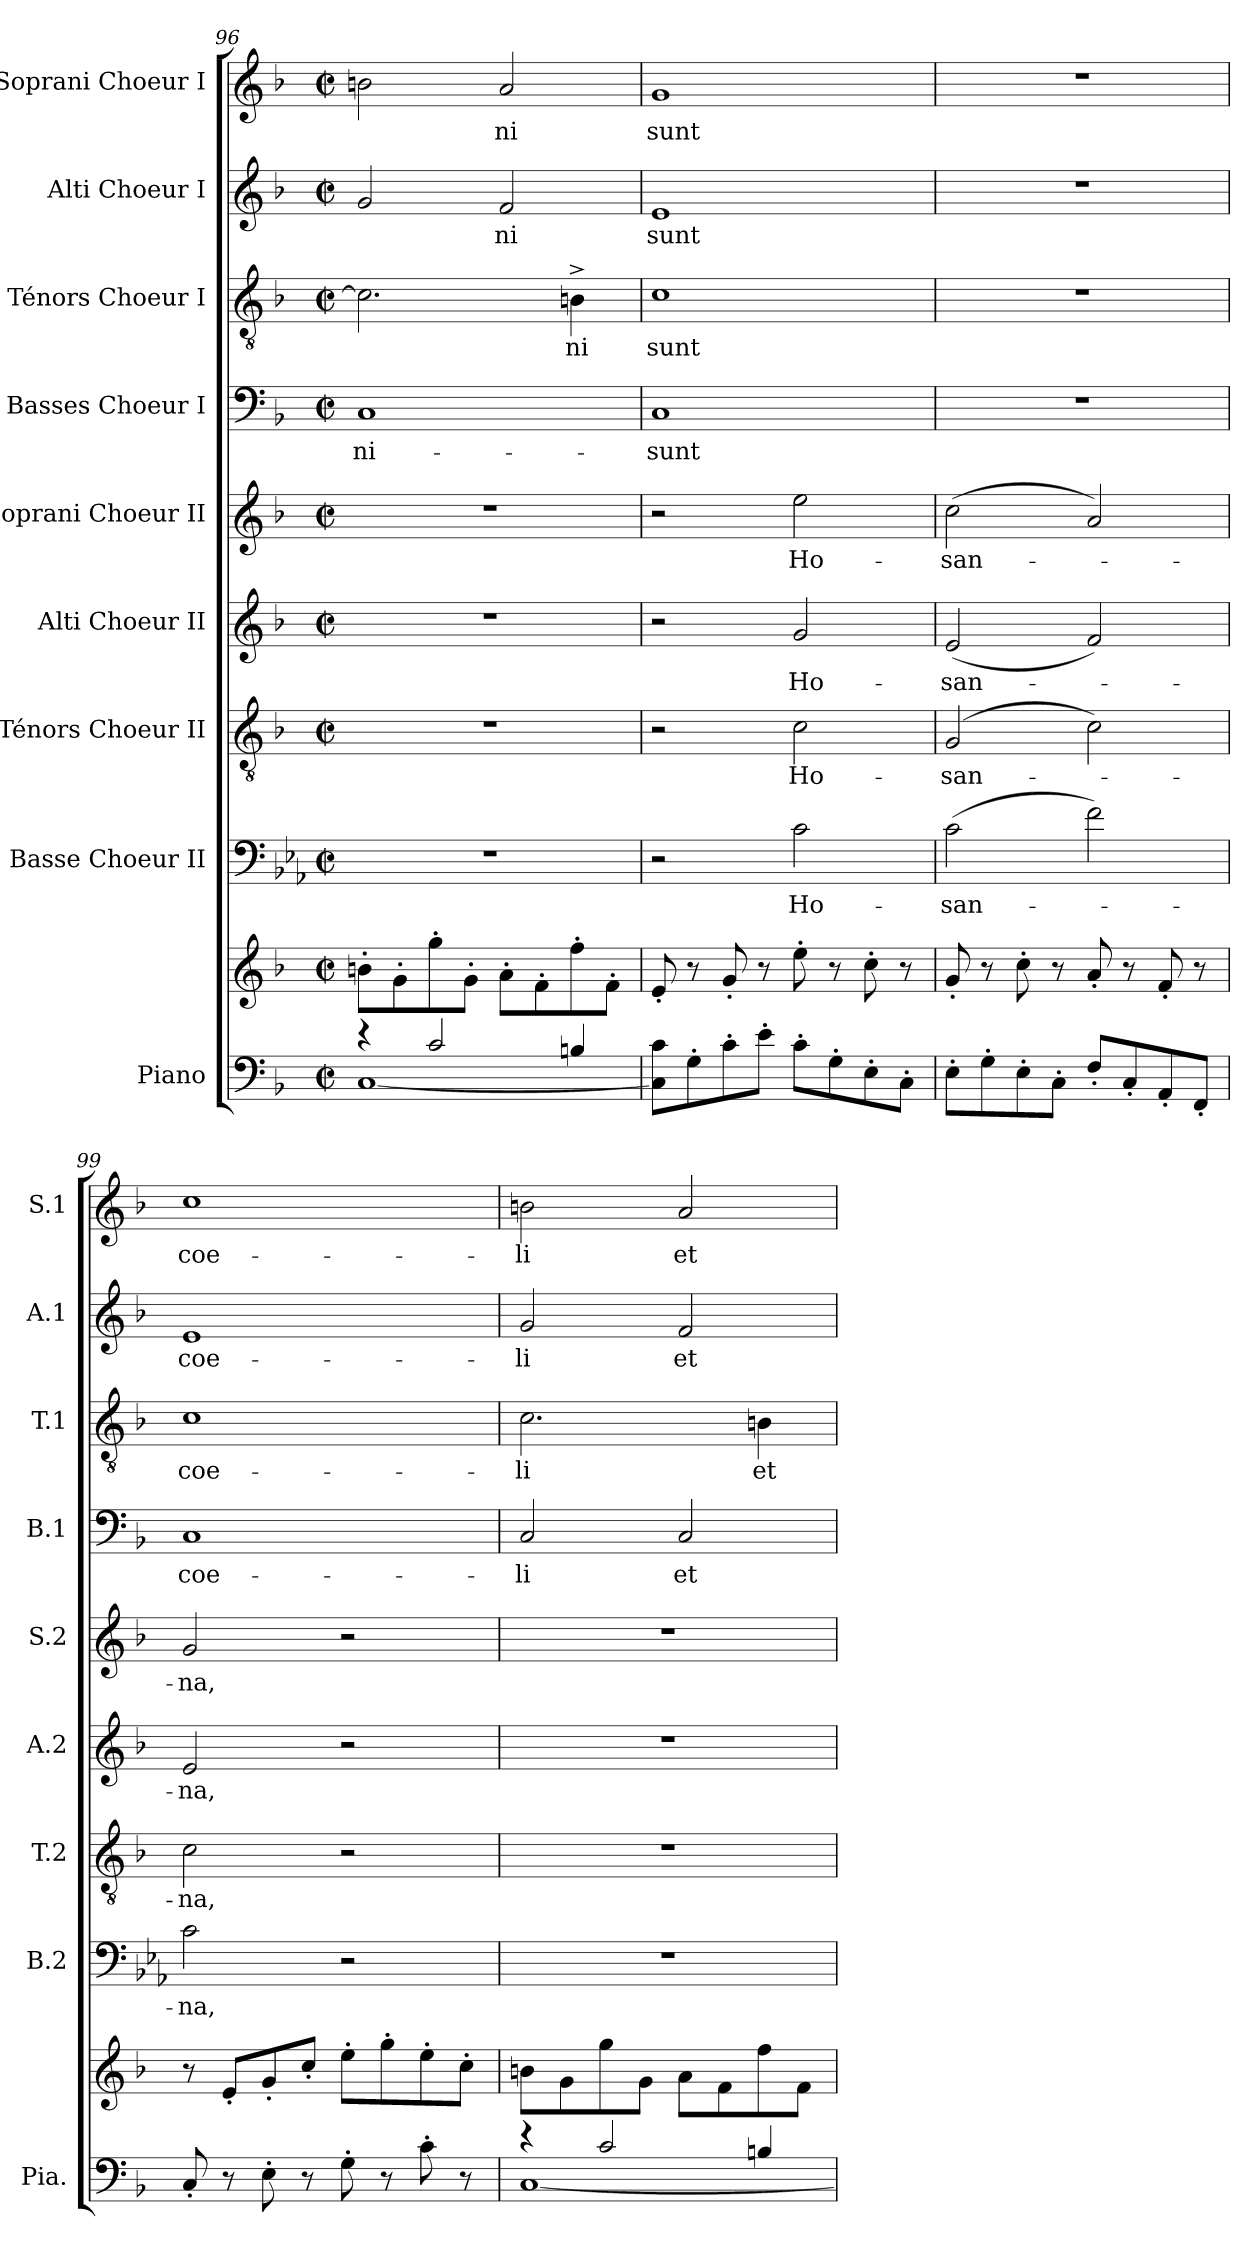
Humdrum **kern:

**kern	**kern	**kern	**text	**kern	**text	**kern	**text	**kern	**text	**kern	**text	**kern	**text	**kern	**text	**kern	**text
*part9	*part9	*part8	*part8	*part7	*part7	*part6	*part6	*part5	*part5	*part4	*part4	*part3	*part3	*part2	*part2	*part1	*part1
*staff10	*staff9	*staff8	*staff8	*staff7	*staff7	*staff6	*staff6	*staff5	*staff5	*staff4	*staff4	*staff3	*staff3	*staff2	*staff2	*staff1	*staff1
*I"Piano	*	*I"Basse Choeur II	*	*I"Ténors Choeur II	*	*I"Alti Choeur II	*	*I"Soprani Choeur II	*	*I"Basses Choeur I	*	*I"Ténors Choeur I	*	*I"Alti Choeur I	*	*I"Soprani Choeur I	*
*I'Pia.	*	*I'B.2	*	*I'T.2	*	*I'A.2	*	*I'S.2	*	*I'B.1	*	*I'T.1	*	*I'A.1	*	*I'S.1	*
*clefF4	*clefG2	*clefF4	*	*clefGv2	*	*clefG2	*	*clefG2	*	*clefF4	*	*clefGv2	*	*clefG2	*	*clefG2	*
*	*	*ITrd8c14	*	*	*	*	*	*	*	*	*	*	*	*	*	*	*
*k[b-]	*k[b-]	*k[b-e-a-]	*	*k[b-]	*	*k[b-]	*	*k[b-]	*	*k[b-]	*	*k[b-]	*	*k[b-]	*	*k[b-]	*
*M2/2	*M2/2	*M2/2	*	*M2/2	*	*M2/2	*	*M2/2	*	*M2/2	*	*M2/2	*	*M2/2	*	*M2/2	*
*met(c|)	*met(c|)	*met(c|)	*	*met(c|)	*	*met(c|)	*	*met(c|)	*	*met(c|)	*	*met(c|)	*	*met(c|)	*	*met(c|)	*
=96	=96	=96	=96	=96	=96	=96	=96	=96	=96	=96	=96	=96	=96	=96	=96	=96	=96
*^	*	*	*	*	*	*	*	*	*	*	*	*	*	*	*	*	*
4r	[1C	8bn'\L	1r	.	1r	.	1r	.	1r	.	1Ci	-ni-	2.c\]	.	2g/	.	2bn\	.
.	.	8g'\	.	.	.	.	.	.	.	.	.	.	.	.	.	.	.	.
2c/	.	8gg'\	.	.	.	.	.	.	.	.	.	.	.	.	.	.	.	.
.	.	8g'\J	.	.	.	.	.	.	.	.	.	.	.	.	.	.	.	.
.	.	8a'\L	.	.	.	.	.	.	.	.	.	.	.	.	2f/	-ni	2a/	-ni
.	.	8f'\	.	.	.	.	.	.	.	.	.	.	.	.	.	.	.	.
4Bn/	.	8ff'\	.	.	.	.	.	.	.	.	.	.	4Bn^\	-ni	.	.	.	.
.	.	8f'\J	.	.	.	.	.	.	.	.	.	.	.	.	.	.	.	.
*v	*v	*	*	*	*	*	*	*	*	*	*	*	*	*	*	*	*	*
!!LO:PB:g=z
=97	=97	=97	=97	=97	=97	=97	=97	=97	=97	=97	=97	=97	=97	=97	=97	=97	=97
*	*	*^	*	*^	*	*^	*	*	*	*	*	*	*	*	*	*	*
8C\] 8c\L	8e'/	2r	2ryy	.	2r	2ryy	.	2r	2ryy	.	2r	.	1Ci	-sunt	1c	sunt	1e	sunt	1g	sunt
8G'\	8r	.	.	.	.	.	.	.	.	.	.	.	.	.	.	.	.	.	.	.
8c'\	8g'/	.	.	.	.	.	.	.	.	.	.	.	.	.	.	.	.	.	.	.
8e'\J	8r	.	.	.	.	.	.	.	.	.	.	.	.	.	.	.	.	.	.	.
8c'\L	8ee'\	2Ci\	2ryy	Ho-	2c\	2ryy	Ho-	2g/	2ryy	Ho-	2ee\	Ho-	.	.	.	.	.	.	.	.
8G'\	8r	.	.	.	.	.	.	.	.	.	.	.	.	.	.	.	.	.	.	.
8E'\	8cc'\	.	.	.	.	.	.	.	.	.	.	.	.	.	.	.	.	.	.	.
8C'\J	8r	.	.	.	.	.	.	.	.	.	.	.	.	.	.	.	.	.	.	.
*	*	*v	*v	*	*	*	*	*v	*v	*	*	*	*	*	*	*	*	*	*	*
*	*	*	*	*v	*v	*	*	*	*	*	*	*	*	*	*	*	*	*
=98	=98	=98	=98	=98	=98	=98	=98	=98	=98	=98	=98	=98	=98	=98	=98	=98	=98
8E'\L	8g'/	(2Ci\	-san-	(2G/	-san-	(2e/	-san-	(2cc\	-san-	1r	.	1r	.	1r	.	1r	.
8G'\	8r	.	.	.	.	.	.	.	.	.	.	.	.	.	.	.	.
8E'\	8cc'\	.	.	.	.	.	.	.	.	.	.	.	.	.	.	.	.
8C'\J	8r	.	.	.	.	.	.	.	.	.	.	.	.	.	.	.	.
8F'/L	8a'/	2Fi\)	.	2c\)	.	2f/)	.	2a/)	.	.	.	.	.	.	.	.	.
8C'/	8r	.	.	.	.	.	.	.	.	.	.	.	.	.	.	.	.
8AA'/	8f'/	.	.	.	.	.	.	.	.	.	.	.	.	.	.	.	.
8FF'/J	8r	.	.	.	.	.	.	.	.	.	.	.	.	.	.	.	.
=99	=99	=99	=99	=99	=99	=99	=99	=99	=99	=99	=99	=99	=99	=99	=99	=99	=99
8C'/	8r	2Ci\	-na,	2c\	-na,	2e/	-na,	2g/	-na,	1Ci	coe-	1c	coe-	1e	coe-	1cc	coe-
8r	8e'/L	.	.	.	.	.	.	.	.	.	.	.	.	.	.	.	.
8E'\	8g'/	.	.	.	.	.	.	.	.	.	.	.	.	.	.	.	.
8r	8cc'/J	.	.	.	.	.	.	.	.	.	.	.	.	.	.	.	.
8G'\	8ee'\L	2r	.	2r	.	2r	.	2r	.	.	.	.	.	.	.	.	.
8r	8gg'\	.	.	.	.	.	.	.	.	.	.	.	.	.	.	.	.
8c'\	8ee'\	.	.	.	.	.	.	.	.	.	.	.	.	.	.	.	.
8r	8cc'\J	.	.	.	.	.	.	.	.	.	.	.	.	.	.	.	.
=100	=100	=100	=100	=100	=100	=100	=100	=100	=100	=100	=100	=100	=100	=100	=100	=100	=100
*^	*	*	*	*	*	*	*	*	*	*	*	*	*	*	*	*	*
4r	[1C	8bn\L	1r	.	1r	.	1r	.	1r	.	2Ci/	-li	2.c\	-li	2g/	-li	2bn\	-li
.	.	8g\	.	.	.	.	.	.	.	.	.	.	.	.	.	.	.	.
2c/	.	8gg\	.	.	.	.	.	.	.	.	.	.	.	.	.	.	.	.
.	.	8g\J	.	.	.	.	.	.	.	.	.	.	.	.	.	.	.	.
.	.	8a\L	.	.	.	.	.	.	.	.	2Ci/	et	.	.	2f/	et	2a/	et
.	.	8f\	.	.	.	.	.	.	.	.	.	.	.	.	.	.	.	.
4Bn/	.	8ff\	.	.	.	.	.	.	.	.	.	.	4Bn\	et	.	.	.	.
.	.	8f\J	.	.	.	.	.	.	.	.	.	.	.	.	.	.	.	.
*v	*v	*	*	*	*	*	*	*	*	*	*	*	*	*	*	*	*	*
=	=	=	=	=	=	=	=	=	=	=	=	=	=	=	=	=	=
*-	*-	*-	*-	*-	*-	*-	*-	*-	*-	*-	*-	*-	*-	*-	*-	*-	*-
